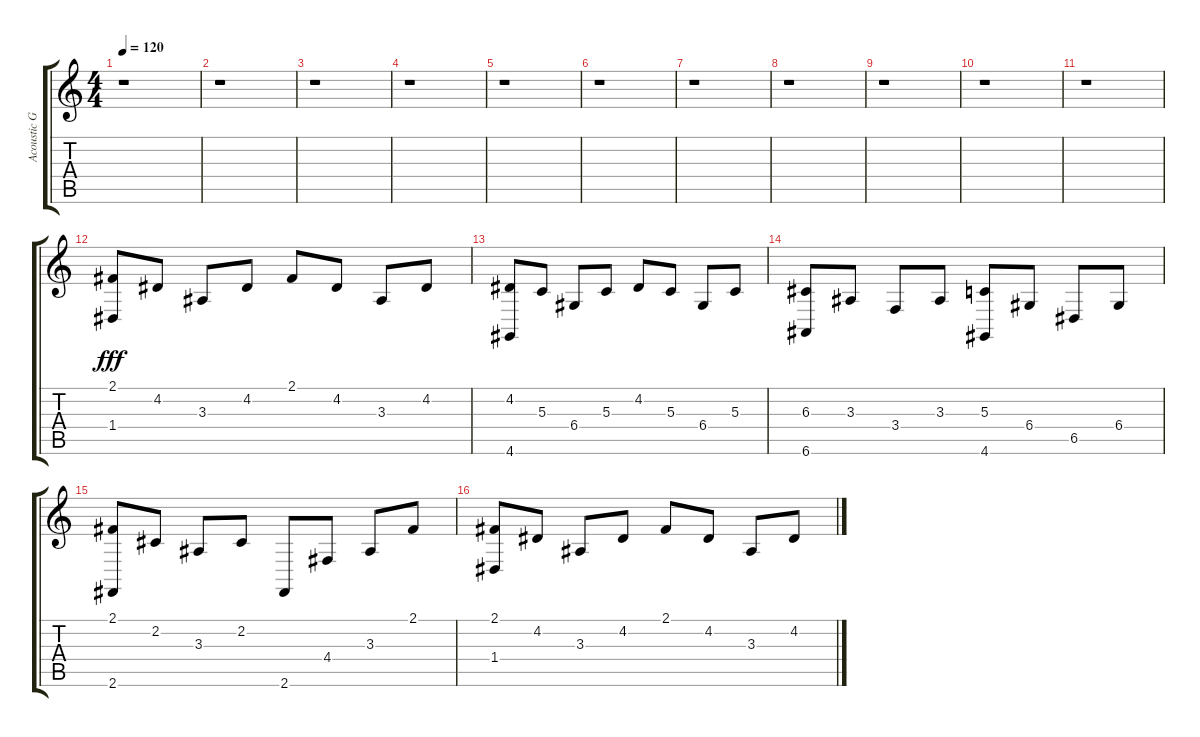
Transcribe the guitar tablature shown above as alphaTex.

\track ("Acoustic Grand Piano" "Acoustic G") {instrument acousticgrandpiano}
\staff {score tabs}
\tuning (E4 B3 G3 D3 A2 E2) {hide}
\ts (4 4)
\tempo 120
\clef g2
\ks c
r.1{dy fff} |
r.1 |
r.1 |
r.1 |
r.1 |
r.1 |
r.1 |
r.1 |
r.1 |
r.1 |
r.1 |
(2.1 1.4).8{instrument brightacousticpiano} 4.2.8 3.3.8 4.2.8 2.1.8 4.2.8 3.3.8 4.2.8 |
(4.2 4.6).8 5.3.8 6.4.8 5.3.8 4.2.8 5.3.8 6.4.8 5.3.8 |
(6.3 6.6).8 3.3.8 3.4.8 3.3.8 (5.3 4.6).8 6.4.8 6.5.8 6.4.8 |
(2.1 2.6).8 2.2.8 3.3.8 2.2.8 2.6.8 4.4.8 3.3.8 2.1.8 |
(2.1 1.4).8 4.2.8 3.3.8 4.2.8 2.1.8 4.2.8 3.3.8 4.2.8
